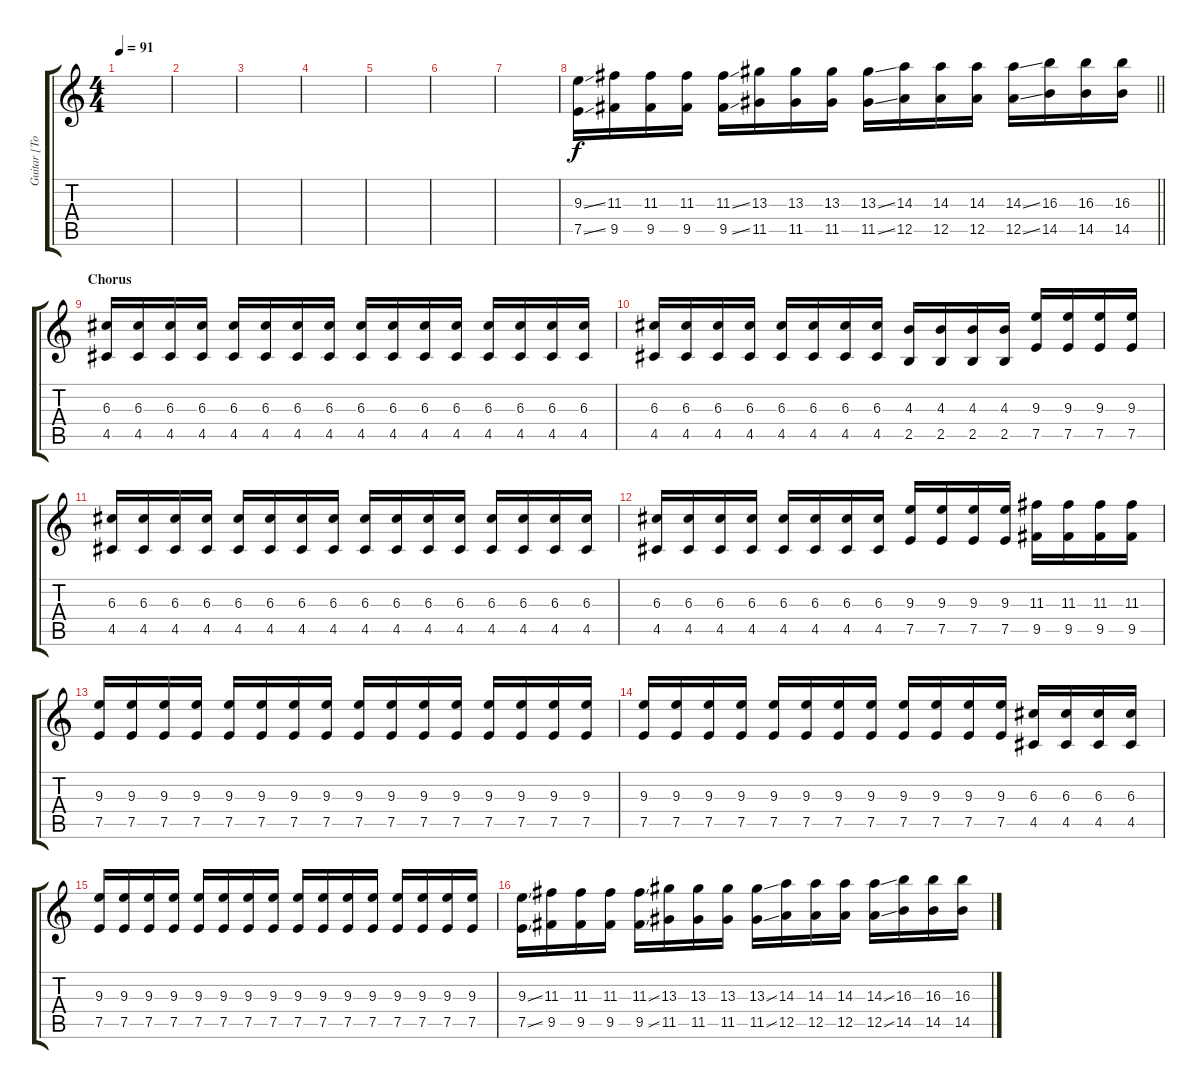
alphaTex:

\track ("Guitar [Toru]" "Guitar [To") {instrument overdrivenguitar}
\staff {score tabs}
\tuning (E4 B3 G3 D3 A2 E2) {hide}
\ts (4 4)
\tempo 91
\clef g2
\ks c
|
|
|
|
|
|
|
\barLineRight lightlight
(9.3{ss} 7.5{ss}).16 (11.3 9.5).16 (11.3 9.5).16 (11.3 9.5).16 (11.3{ss} 9.5{ss}).16 (13.3 11.5).16 (13.3 11.5).16 (13.3 11.5).16 (13.3{ss} 11.5{ss}).16 (14.3 12.5).16 (14.3 12.5).16 (14.3 12.5).16 (14.3{ss} 12.5{ss}).16 (16.3 14.5).16 (16.3 14.5).16 (16.3 14.5).16 |
\section ("" "Chorus")
(6.3 4.5).16 (6.3 4.5).16 (6.3 4.5).16 (6.3 4.5).16 (6.3 4.5).16 (6.3 4.5).16 (6.3 4.5).16 (6.3 4.5).16 (6.3 4.5).16 (6.3 4.5).16 (6.3 4.5).16 (6.3 4.5).16 (6.3 4.5).16 (6.3 4.5).16 (6.3 4.5).16 (6.3 4.5).16 |
(6.3 4.5).16 (6.3 4.5).16 (6.3 4.5).16 (6.3 4.5).16 (6.3 4.5).16 (6.3 4.5).16 (6.3 4.5).16 (6.3 4.5).16 (4.3 2.5).16 (4.3 2.5).16 (4.3 2.5).16 (4.3 2.5).16 (9.3 7.5).16 (9.3 7.5).16 (9.3 7.5).16 (9.3 7.5).16 |
(6.3 4.5).16 (6.3 4.5).16 (6.3 4.5).16 (6.3 4.5).16 (6.3 4.5).16 (6.3 4.5).16 (6.3 4.5).16 (6.3 4.5).16 (6.3 4.5).16 (6.3 4.5).16 (6.3 4.5).16 (6.3 4.5).16 (6.3 4.5).16 (6.3 4.5).16 (6.3 4.5).16 (6.3 4.5).16 |
(6.3 4.5).16 (6.3 4.5).16 (6.3 4.5).16 (6.3 4.5).16 (6.3 4.5).16 (6.3 4.5).16 (6.3 4.5).16 (6.3 4.5).16 (9.3 7.5).16 (9.3 7.5).16 (9.3 7.5).16 (9.3 7.5).16 (11.3 9.5).16 (11.3 9.5).16 (11.3 9.5).16 (11.3 9.5).16 |
(9.3 7.5).16 (9.3 7.5).16 (9.3 7.5).16 (9.3 7.5).16 (9.3 7.5).16 (9.3 7.5).16 (9.3 7.5).16 (9.3 7.5).16 (9.3 7.5).16 (9.3 7.5).16 (9.3 7.5).16 (9.3 7.5).16 (9.3 7.5).16 (9.3 7.5).16 (9.3 7.5).16 (9.3 7.5).16 |
(9.3 7.5).16 (9.3 7.5).16 (9.3 7.5).16 (9.3 7.5).16 (9.3 7.5).16 (9.3 7.5).16 (9.3 7.5).16 (9.3 7.5).16 (9.3 7.5).16 (9.3 7.5).16 (9.3 7.5).16 (9.3 7.5).16 (6.3 4.5).16 (6.3 4.5).16 (6.3 4.5).16 (6.3 4.5).16 |
(9.3 7.5).16 (9.3 7.5).16 (9.3 7.5).16 (9.3 7.5).16 (9.3 7.5).16 (9.3 7.5).16 (9.3 7.5).16 (9.3 7.5).16 (9.3 7.5).16 (9.3 7.5).16 (9.3 7.5).16 (9.3 7.5).16 (9.3 7.5).16 (9.3 7.5).16 (9.3 7.5).16 (9.3 7.5).16 |
(9.3{ss} 7.5{ss}).16 (11.3 9.5).16 (11.3 9.5).16 (11.3 9.5).16 (11.3{ss} 9.5{ss}).16 (13.3 11.5).16 (13.3 11.5).16 (13.3 11.5).16 (13.3{ss} 11.5{ss}).16 (14.3 12.5).16 (14.3 12.5).16 (14.3 12.5).16 (14.3{ss} 12.5{ss}).16 (16.3 14.5).16 (16.3 14.5).16 (16.3 14.5).16
